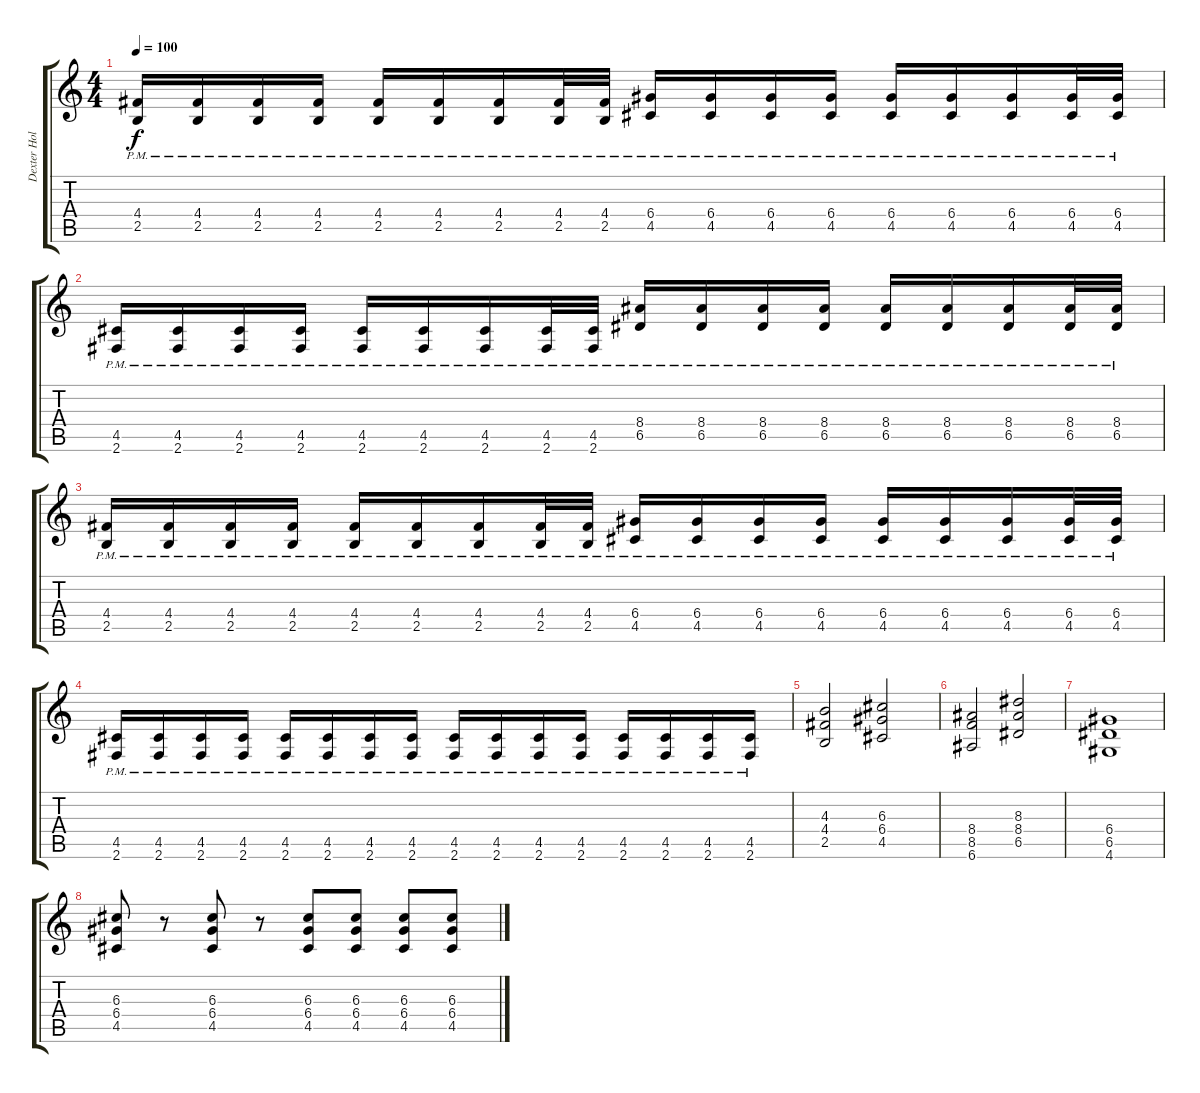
\track ("Dexter Holland" "Dexter Hol") {instrument distortionguitar}
\staff {score tabs}
\tuning (E4 B3 G3 D3 A2 E2) {hide}
\ts (4 4)
\tempo 100
\clef g2
\ks c
(4.4{pm} 2.5{pm}).16{dy f balance 0 instrument distortionguitar} (4.4{pm} 2.5{pm}).16 (4.4{pm} 2.5{pm}).16 (4.4{pm} 2.5{pm}).16 (4.4{pm} 2.5{pm}).16 (4.4{pm} 2.5{pm}).16 (4.4{pm} 2.5{pm}).16 (4.4{pm} 2.5{pm}).32 (4.4{pm} 2.5{pm}).32 (6.4{pm} 4.5{pm}).16 (6.4{pm} 4.5{pm}).16 (6.4{pm} 4.5{pm}).16 (6.4{pm} 4.5{pm}).16 (6.4{pm} 4.5{pm}).16 (6.4{pm} 4.5{pm}).16 (6.4{pm} 4.5{pm}).16 (6.4{pm} 4.5{pm}).32 (6.4{pm} 4.5{pm}).32 |
(4.5{pm} 2.6{pm}).16 (4.5{pm} 2.6{pm}).16 (4.5{pm} 2.6{pm}).16 (4.5{pm} 2.6{pm}).16 (4.5{pm} 2.6{pm}).16 (4.5{pm} 2.6{pm}).16 (4.5{pm} 2.6{pm}).16 (4.5{pm} 2.6{pm}).32 (4.5{pm} 2.6{pm}).32 (8.4{pm} 6.5{pm}).16 (8.4{pm} 6.5{pm}).16 (8.4{pm} 6.5{pm}).16 (8.4{pm} 6.5{pm}).16 (8.4{pm} 6.5{pm}).16 (8.4{pm} 6.5{pm}).16 (8.4{pm} 6.5{pm}).16 (8.4{pm} 6.5{pm}).32 (8.4{pm} 6.5{pm}).32 |
(4.4{pm} 2.5{pm}).16 (4.4{pm} 2.5{pm}).16 (4.4{pm} 2.5{pm}).16 (4.4{pm} 2.5{pm}).16 (4.4{pm} 2.5{pm}).16 (4.4{pm} 2.5{pm}).16 (4.4{pm} 2.5{pm}).16 (4.4{pm} 2.5{pm}).32 (4.4{pm} 2.5{pm}).32 (6.4{pm} 4.5{pm}).16 (6.4{pm} 4.5{pm}).16 (6.4{pm} 4.5{pm}).16 (6.4{pm} 4.5{pm}).16 (6.4{pm} 4.5{pm}).16 (6.4{pm} 4.5{pm}).16 (6.4{pm} 4.5{pm}).16 (6.4{pm} 4.5{pm}).32 (6.4{pm} 4.5{pm}).32 |
(4.5{pm} 2.6{pm}).16 (4.5{pm} 2.6{pm}).16 (4.5{pm} 2.6{pm}).16 (4.5{pm} 2.6{pm}).16 (4.5{pm} 2.6{pm}).16 (4.5{pm} 2.6{pm}).16 (4.5{pm} 2.6{pm}).16 (4.5{pm} 2.6{pm}).16 (4.5{pm} 2.6{pm}).16 (4.5{pm} 2.6{pm}).16 (4.5{pm} 2.6{pm}).16 (4.5{pm} 2.6{pm}).16 (4.5{pm} 2.6{pm}).16 (4.5{pm} 2.6{pm}).16 (4.5{pm} 2.6{pm}).16 (4.5{pm} 2.6{pm}).16 |
(4.3 4.4 2.5).2{balance 8} (6.3 6.4 4.5).2 |
(8.4 8.5 6.6).2 (8.3 8.4 6.5).2 |
(6.4 6.5 4.6).1 |
(6.3 6.4 4.5).8 r.8 (6.3 6.4 4.5).8 r.8 (6.3 6.4 4.5).8 (6.3 6.4 4.5).8 (6.3 6.4 4.5).8 (6.3 6.4 4.5).8
